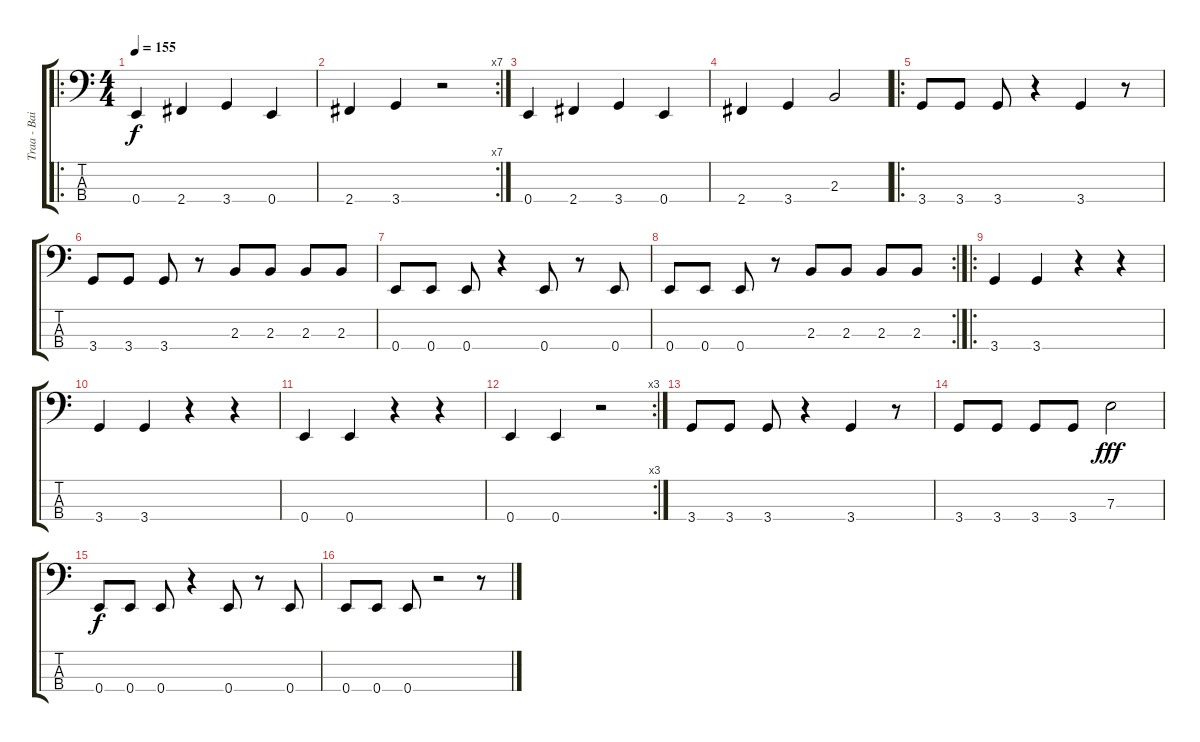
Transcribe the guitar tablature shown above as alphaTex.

\track ("Traa - Baixo " "Traa - Bai") {instrument electricbasspick}
\staff {score tabs}
\tuning (G2 D2 A1 E1) {hide}
\ro
\ts (4 4)
\tempo 155
\clef f4
\ks c
0.4.4{dy f} 2.4.4 3.4.4 0.4.4 |
\rc 7
2.4.4 3.4.4 r.2 |
0.4.4 2.4.4 3.4.4 0.4.4 |
2.4.4 3.4.4 2.3.2 |
\ro
3.4.8 3.4.8 3.4.8 r.4 3.4.4 r.8 |
3.4.8 3.4.8 3.4.8 r.8 2.3.8 2.3.8 2.3.8 2.3.8 |
0.4.8 0.4.8 0.4.8 r.4 0.4.8 r.8 0.4.8 |
\rc 2
0.4.8 0.4.8 0.4.8 r.8 2.3.8 2.3.8 2.3.8 2.3.8 |
\ro
3.4.4 3.4.4 r.4 r.4 |
3.4.4 3.4.4 r.4 r.4 |
0.4.4 0.4.4 r.4 r.4 |
\rc 3
0.4.4 0.4.4 r.2 |
3.4.8 3.4.8 3.4.8 r.4 3.4.4 r.8 |
3.4.8 3.4.8 3.4.8 3.4.8 7.3.2{dy fff} |
0.4.8{dy f} 0.4.8 0.4.8 r.4 0.4.8 r.8 0.4.8 |
0.4.8 0.4.8 0.4.8 r.2 r.8
